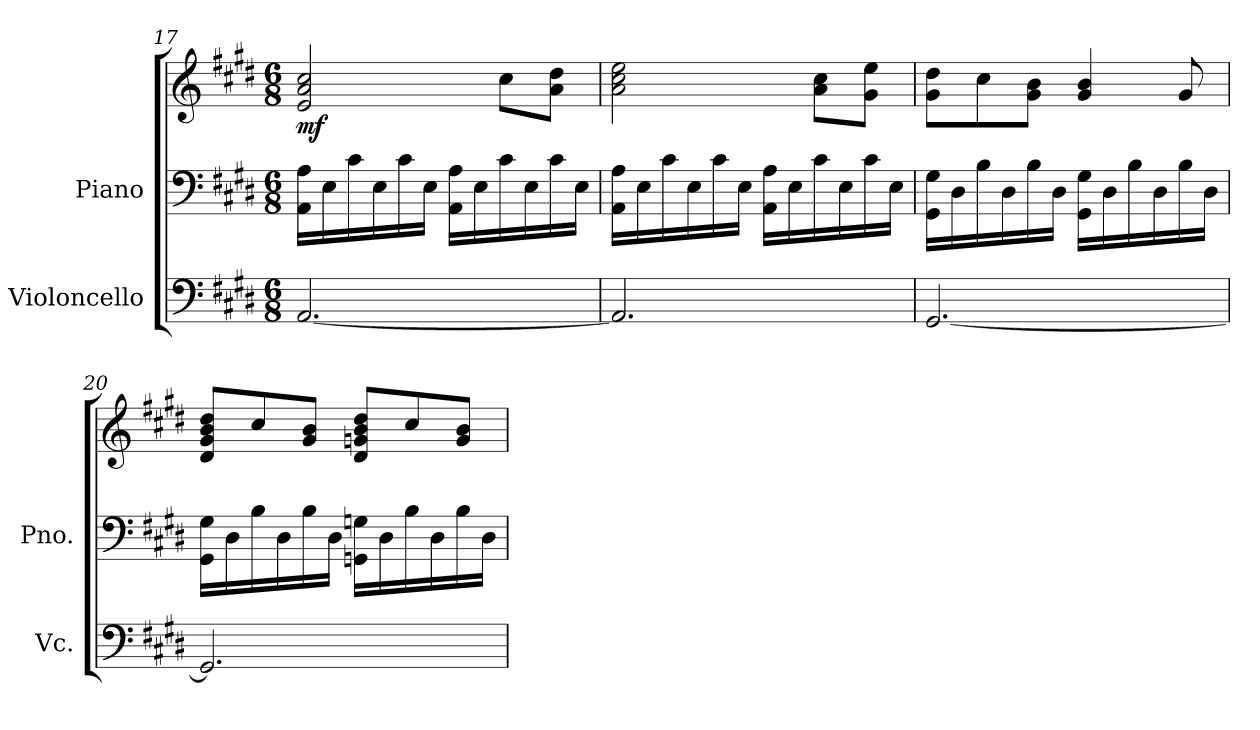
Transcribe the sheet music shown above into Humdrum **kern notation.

**kern	**kern	**kern	**dynam
*part2	*part1	*part1	*part1
*staff3	*staff2	*staff1	*staff1/2
*I"Violoncello	*I"Piano	*	*
*I'Vc.	*I'Pno.	*	*
!!LO:LB:g=z
*clefF4	*clefF4	*clefG2	*
*k[f#c#g#d#]	*k[f#c#g#d#]	*k[f#c#g#d#]	*
*M6/8	*M6/8	*M6/8	*
=17	=17	=17	=17
!	!	!	!LO:DY:b
[2.AA/	16AA\ 16A\LL	2e/ 2a/ 2cc#/	mf
.	16E\	.	.
.	16c#\	.	.
.	16E\	.	.
.	16c#\	.	.
.	16E\JJ	.	.
.	16AA\ 16A\LL	.	.
.	16E\	.	.
.	16c#\	8cc#\L	.
.	16E\	.	.
.	16c#\	8a\ 8dd#\J	.
.	16E\JJ	.	.
=18	=18	=18	=18
2.AA/]	16AA\ 16A\LL	2a\ 2cc#\ 2ee\	.
.	16E\	.	.
.	16c#\	.	.
.	16E\	.	.
.	16c#\	.	.
.	16E\JJ	.	.
.	16AA\ 16A\LL	.	.
.	16E\	.	.
.	16c#\	8a\ 8cc#\L	.
.	16E\	.	.
.	16c#\	8g#\ 8ee\J	.
.	16E\JJ	.	.
=19	=19	=19	=19
[2.GG#/	16GG#\ 16G#\LL	8g#\ 8dd#\L	.
.	16D#\	.	.
.	16B\	8cc#\	.
.	16D#\	.	.
.	16B\	8g#\ 8b\J	.
.	16D#\JJ	.	.
.	16GG#\ 16G#\LL	4g#/ 4b/	.
.	16D#\	.	.
.	16B\	.	.
.	16D#\	.	.
.	16B\	8g#/	.
.	16D#\JJ	.	.
=20	=20	=20	=20
2.GG#/]	16GG#\ 16G#\LL	8d#/ 8g#/ 8b/ 8dd#/L	.
.	16D#\	.	.
.	16B\	8cc#/	.
.	16D#\	.	.
.	16B\	8g#/ 8b/J	.
.	16D#\JJ	.	.
.	16GGn\ 16Gn\LL	8d#/ 8gn/ 8b/ 8dd#/L	.
.	16D#\	.	.
.	16B\	8cc#/	.
.	16D#\	.	.
.	16B\	8g/ 8b/J	.
.	16D#\JJ	.	.
=	=	=	=
*-	*-	*-	*-
